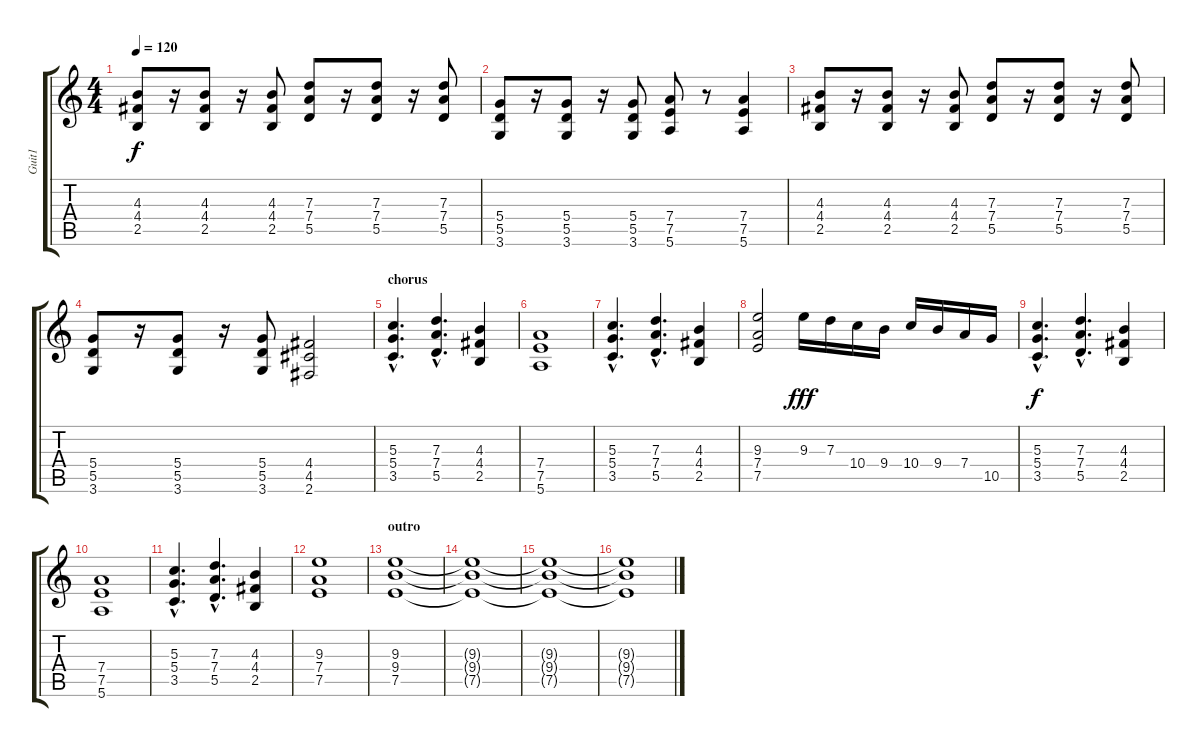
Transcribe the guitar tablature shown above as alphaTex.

\track ("Guit1" "Guit1") {instrument overdrivenguitar}
\staff {score tabs}
\tuning (E4 B3 G3 D3 A2 E2) {hide}
\ts (4 4)
\tempo 120
\clef g2
\ks c
(4.3 4.4 2.5).8{dy f} r.16 (4.3 4.4 2.5).8 r.16 (4.3 4.4 2.5).8 (7.3 7.4 5.5).8 r.16 (7.3 7.4 5.5).8 r.16 (7.3 7.4 5.5).8 |
(5.4 5.5 3.6).8 r.16 (5.4 5.5 3.6).8 r.16 (5.4 5.5 3.6).8 (7.4 7.5 5.6).8 r.8 (7.4 7.5 5.6).4 |
(4.3 4.4 2.5).8 r.16 (4.3 4.4 2.5).8 r.16 (4.3 4.4 2.5).8 (7.3 7.4 5.5).8 r.16 (7.3 7.4 5.5).8 r.16 (7.3 7.4 5.5).8 |
(5.4 5.5 3.6).8 r.16 (5.4 5.5 3.6).8 r.16 (5.4 5.5 3.6).8 (4.4 4.5 2.6).2 |
\section ("" "chorus")
(5.3{hac} 5.4{hac} 3.5{hac}).4{d} (7.3{hac} 7.4{hac} 5.5{hac}).4{d} (4.3 4.4 2.5).4 |
(7.4 7.5 5.6).1 |
(5.3{hac} 5.4{hac} 3.5{hac}).4{d} (7.3{hac} 7.4{hac} 5.5{hac}).4{d} (4.3 4.4 2.5).4 |
(9.3 7.4 7.5).2 9.3.16{dy fff} 7.3.16 10.4.16 9.4.16 10.4.16 9.4.16 7.4.16 10.5.16 |
(5.3{hac} 5.4{hac} 3.5{hac}).4{d dy f} (7.3{hac} 7.4{hac} 5.5{hac}).4{d} (4.3 4.4 2.5).4 |
(7.4 7.5 5.6).1 |
(5.3{hac} 5.4{hac} 3.5{hac}).4{d} (7.3{hac} 7.4{hac} 5.5{hac}).4{d} (4.3 4.4 2.5).4 |
(9.3 7.4 7.5).1 |
\section ("" "outro")
(9.3 9.4 7.5).1 |
(9.3{t} 9.4{t} 7.5{t}).1{volume 0} |
(9.3{t} 9.4{t} 7.5{t}).1 |
(9.3{t} 9.4{t} 7.5{t}).1
